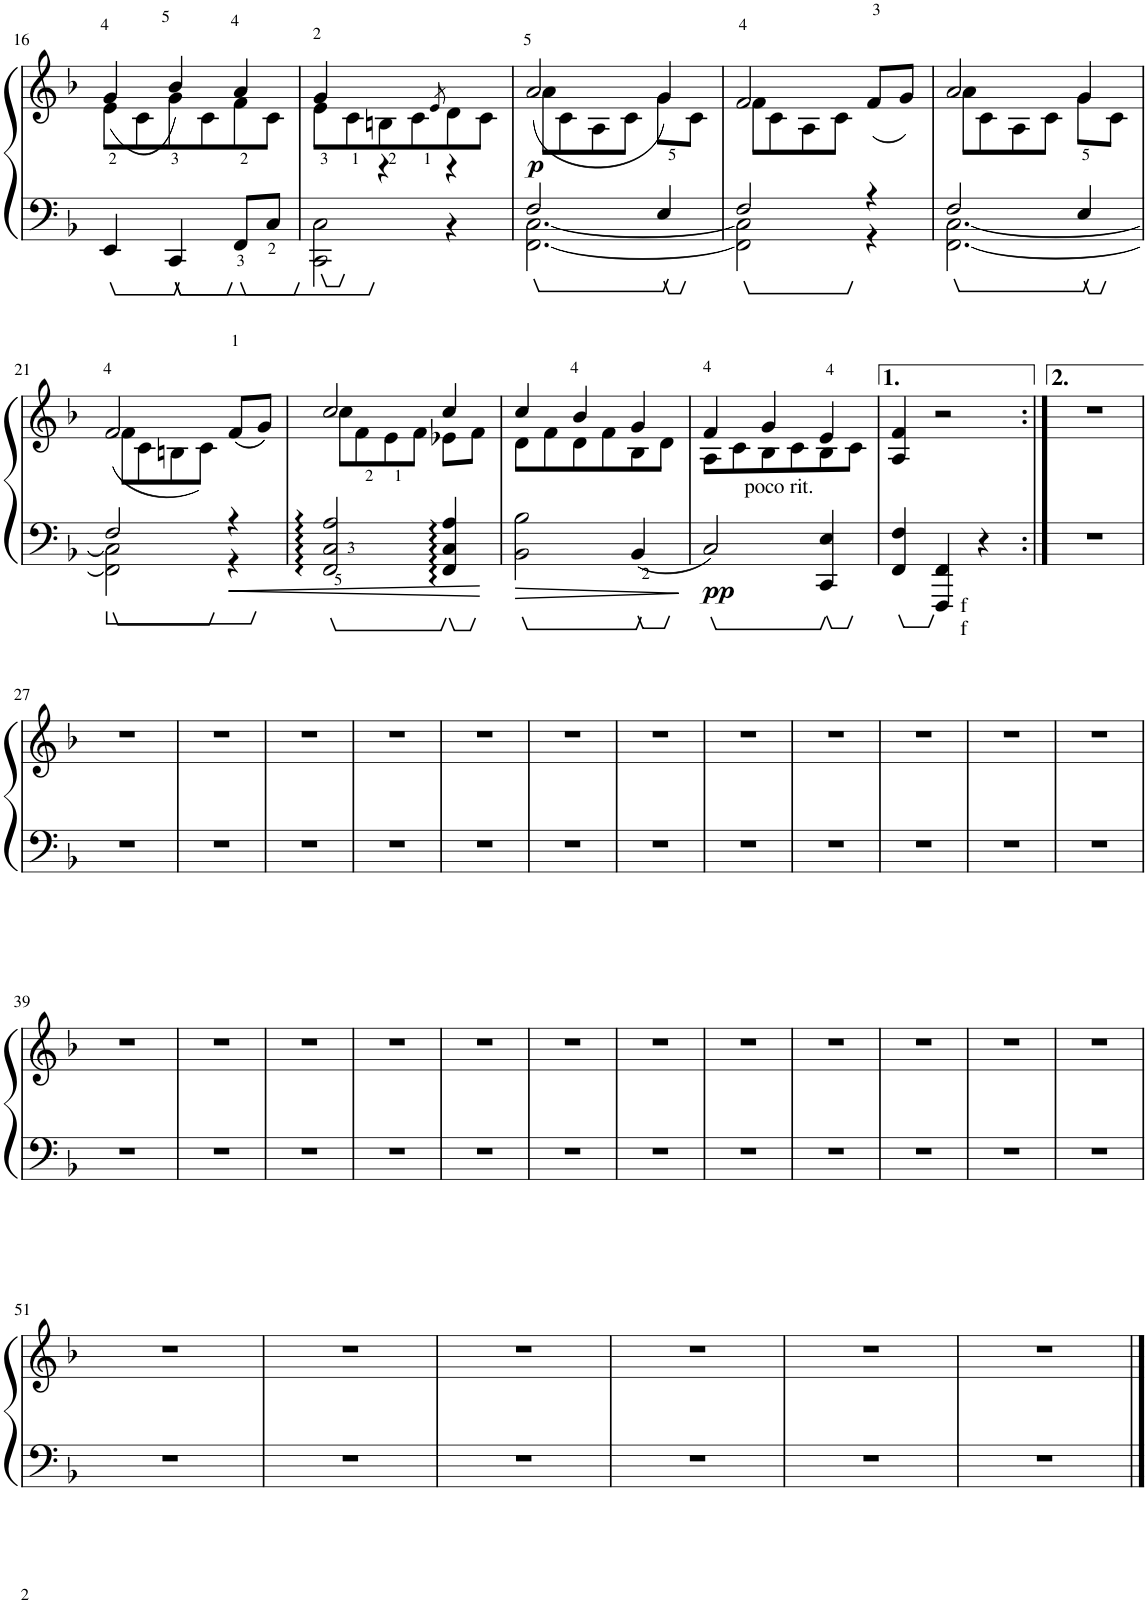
**kern	**kern	**dynam
*part1	*part1	*part1
*staff2	*staff1	*staff1/2
*I"Piano	*	*
*I'Pno.	*	*
!!LO:PB:g=z
*clefF4	*clefG2	*
*k[b-]	*k[b-]	*
*M3/4	*M3/4	*
=16	=16	=16
*	*^	*
4EE/	8e\L	(4g/	.
.	8c\	.	.
4CC/	8g\	4b-/)	.
.	8c\	.	.
8FF/L	8f\	4a/	.
8C/J	8c\J	.	.
=17	=17	=17	=17
*^	*	*	*
2.ryy	2CC\ 2C\	8e\L	4g/	.
.	.	8c\	.	.
.	.	8Bn\	4r	.
.	.	8c\	.	.
.	.	8qe/	.	.
.	4r	8d\	4r	.
.	.	8c\J	.	.
=18	=18	=18	=18	=18
!	!	!	!	!LO:DY:b
2F/	[2.FF\ [2.C\	8a\L	(2a/	p
.	.	8c\	.	.
.	.	8A\	.	.
.	.	8c\J	.	.
4E/	.	8g\L	4g/)	.
.	.	8c\J	.	.
=19	=19	=19	=19	=19
2F/	2FF\] 2C\]	8f\L	2f/	.
.	.	8c\	.	.
.	.	8A\	.	.
.	.	8c\J	.	.
4r	4r	(8f/L	4ryy	.
.	.	8g/J)	.	.
=20	=20	=20	=20	=20
2F/	[2.FF\ [2.C\	8a\L	2a/	.
.	.	8c\	.	.
.	.	8A\	.	.
.	.	8c\J	.	.
4E/	.	8g\L	4g/	.
.	.	8c\J	.	.
!!LO:LB:g=z	!!
=21	=21	=21	=21	=21
2F/	2FF\] 2C\]	8f\L	(2f/	.
.	.	8c\	.	.
.	.	8Bn\	.	.
.	.	(8c\J	.	.
4r	4r	8f/L	4ryy	.
.	.	8g/J	.	.
*v	*v	*	*	*
=22	=22	=22	=22
2FF/ 2C/ 2A/	8cc\L	2cc/	.
.	8f\	.	.
.	8e\	.	.
.	8f\J	.	.
4FF/ 4C/ 4A/	8e-X\L	4cc/	.
.	8f\J	.	.
=23	=23	=23	=23
2BB-\ 2B-\	8d\L	4cc/	.
.	8f\	.	.
.	8d\	4b-/	.
.	8f\	.	.
4BB-/	8B-\	4g/	.
.	8d\J	.	.
=24	=24	=24	=24
!LO:TX:a:t=poco rit.	!	!	!
!	!	!	!LO:DY:b=2
2C/)	8A\L	4f/	pp
.	8c\	.	.
.	8B-\	4g/	.
.	8c\	.	.
4CC/ 4E/	8B-\	4e/	.
.	8c\J	.	.
*	*v	*v	*
=25	=25	=25
4FF/ 4F/	4A/ 4f/	.
!LO:TX:b:t=f	!	!
!LO:TX:b:t=f	!	!
4FFF/ 4FF/	2r	.
4r	.	.
=26:|!	=26:|!	=26:|!
2.r	2.r	.
!!LO:LB:g=z
=27	=27	=27
2.r	2.r	.
=28	=28	=28
2.r	2.r	.
=29	=29	=29
2.r	2.r	.
=30	=30	=30
2.r	2.r	.
=31	=31	=31
2.r	2.r	.
=32	=32	=32
2.r	2.r	.
=33	=33	=33
2.r	2.r	.
=34	=34	=34
2.r	2.r	.
=35	=35	=35
2.r	2.r	.
=36	=36	=36
2.r	2.r	.
=37	=37	=37
2.r	2.r	.
=38	=38	=38
2.r	2.r	.
!!LO:LB:g=z
=39	=39	=39
2.r	2.r	.
=40	=40	=40
2.r	2.r	.
=41	=41	=41
2.r	2.r	.
=42	=42	=42
2.r	2.r	.
=43	=43	=43
2.r	2.r	.
=44	=44	=44
2.r	2.r	.
=45	=45	=45
2.r	2.r	.
=46	=46	=46
2.r	2.r	.
=47	=47	=47
2.r	2.r	.
=48	=48	=48
2.r	2.r	.
=49	=49	=49
2.r	2.r	.
=50	=50	=50
2.r	2.r	.
!!LO:LB:g=z
=51	=51	=51
2.r	2.r	.
=52	=52	=52
2.r	2.r	.
=53	=53	=53
2.r	2.r	.
=54	=54	=54
2.r	2.r	.
=55	=55	=55
2.r	2.r	.
=56	=56	=56
2.r	2.r	.
==	==	==
*-	*-	*-
